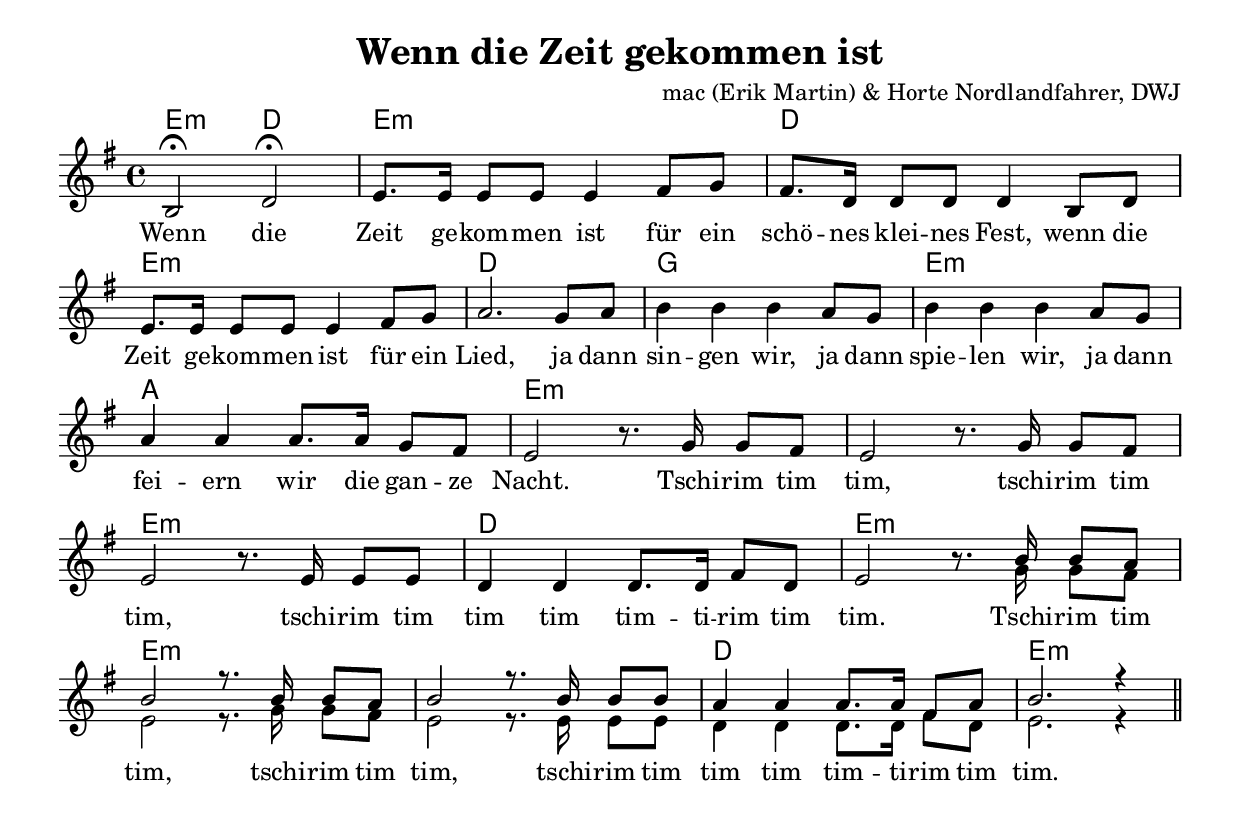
\version "2.8.1"
%#(ly:set-option (quote no-point-and-click))
%#(set-global-staff-size 18)

\header{
	title = "Wenn die Zeit gekommen ist"
	%poet = "T: "
	composer = "mac (Erik Martin) & Horte Nordlandfahrer, DWJ"
%	instrument = "2 voc + git"
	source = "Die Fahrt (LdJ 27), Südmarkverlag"
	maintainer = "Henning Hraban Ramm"
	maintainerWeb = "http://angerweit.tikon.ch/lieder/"
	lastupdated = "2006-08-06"
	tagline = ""
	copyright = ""
}

global = {
	\clef treble
	\key e \minor
	\time 4/4
}

akkorde = \chordmode {
	e2:m d | e1:m |
	d | e:m |
	d | g |
	e:m | a |
	e:m | e:m |
	%
	e:m | d |
	e:m | e:m |
	e:m | d |
	e:m
}

dynamics = \relative c {
	r4\mp
}

einstimme = \relative c' {
	b2\fermata d\fermata |
	e8. e16 e8 e e4 fis8 g |
	fis8. d16 d8 d d4 b8 d |
	e8. e16 e8 e e4 fis8 g |
	a2. g8 a |
	b4 b b a8 g |
	b4 b b a8 g |
	a4 a a8. a16 g8 fis |
	e2 r8. g16 g8 fis |
	e2 r8. g16 g8 fis |
	e2 r8. e16 e8 e |
	d4 d d8. d16 fis8 d |
	e2 r8. 
}

stummstimme = \relative c' {
	\repeat unfold 12 { s1 }
	s2 s8.
}

oberstimme = \relative c'' {
	\voiceOne
	%
	b16 b8 a |
	b2 r8. b16 b8 a |
	b2 r8. b16 b8 b |
	a4 a a8. a16 fis8 a |
	b2. r4
	\bar "||"
}

unterstimme = \relative c'' {
	\voiceTwo
	%
	g16 g8 fis |
	e2 r8. g16 g8 fis |
	e2 r8. e16 e8 e |
	d4 d d8. d16 fis8 d |
	e2. r4
}

text = \lyricmode {
	Wenn die Zeit ge -- kom -- men ist
	für ein schö -- nes klei -- nes Fest,
	wenn die Zeit ge -- kom -- men ist
	für ein Lied,
	ja dann sin -- gen wir,
	ja dann spie -- len wir,
	ja dann fei -- ern wir die gan -- ze Nacht.
	%
	Tschi -- rim tim tim, tschi -- rim tim tim,
	tschi -- rim tim tim tim tim -- ti -- rim tim tim.
	Tschi -- rim tim tim, tschi -- rim tim tim,
	tschi -- rim tim tim tim tim -- ti -- rim tim tim.
}

% Papier-Ausgabe
\score {
	<<
		%\override Score . LyricText #'font-name = #"Gentium"
		\override Score . BarNumber 
		    #'break-visibility = #all-invisible
		\context ChordNames {
			%\override ChordNames . ChordName  #'font-name = #"Gentium"
			\germanChords
			\set chordChanges = ##t
			\akkorde
		}
		\context Staff = Oben <<
			\global
			\context Voice = "eins" { \einstimme \oberstimme }
			\context Voice = "zwei" { \stummstimme \unterstimme }
		>>
		\lyricsto "eins" \new Lyrics { \text }
	>>
	\layout { 
		indent = 0\cm
		%linewidth = 123\mm
	}
}

% MIDI
\score {
	\unfoldRepeats {
		<<
			\context Staff = chords <<
				\set Staff.midiInstrument = "vibraphone"
				\context Voice = chords {
					<< \dynamics \akkorde >>
				}
			>>
			\context Staff = ober <<
				%\set Staff.midiInstrument = "violin"
				\context Voice = ober { \einstimme \oberstimme }
			>>
			\context Staff = unter <<
				%\set Staff.midiInstrument = "viola"
				\context Voice = unter { \einstimme \unterstimme }
			>>
		>>
	}
	\midi{ \tempo 4=120 }
}

%%% Local Variables:
%%% coding: utf-8
%%% End:

